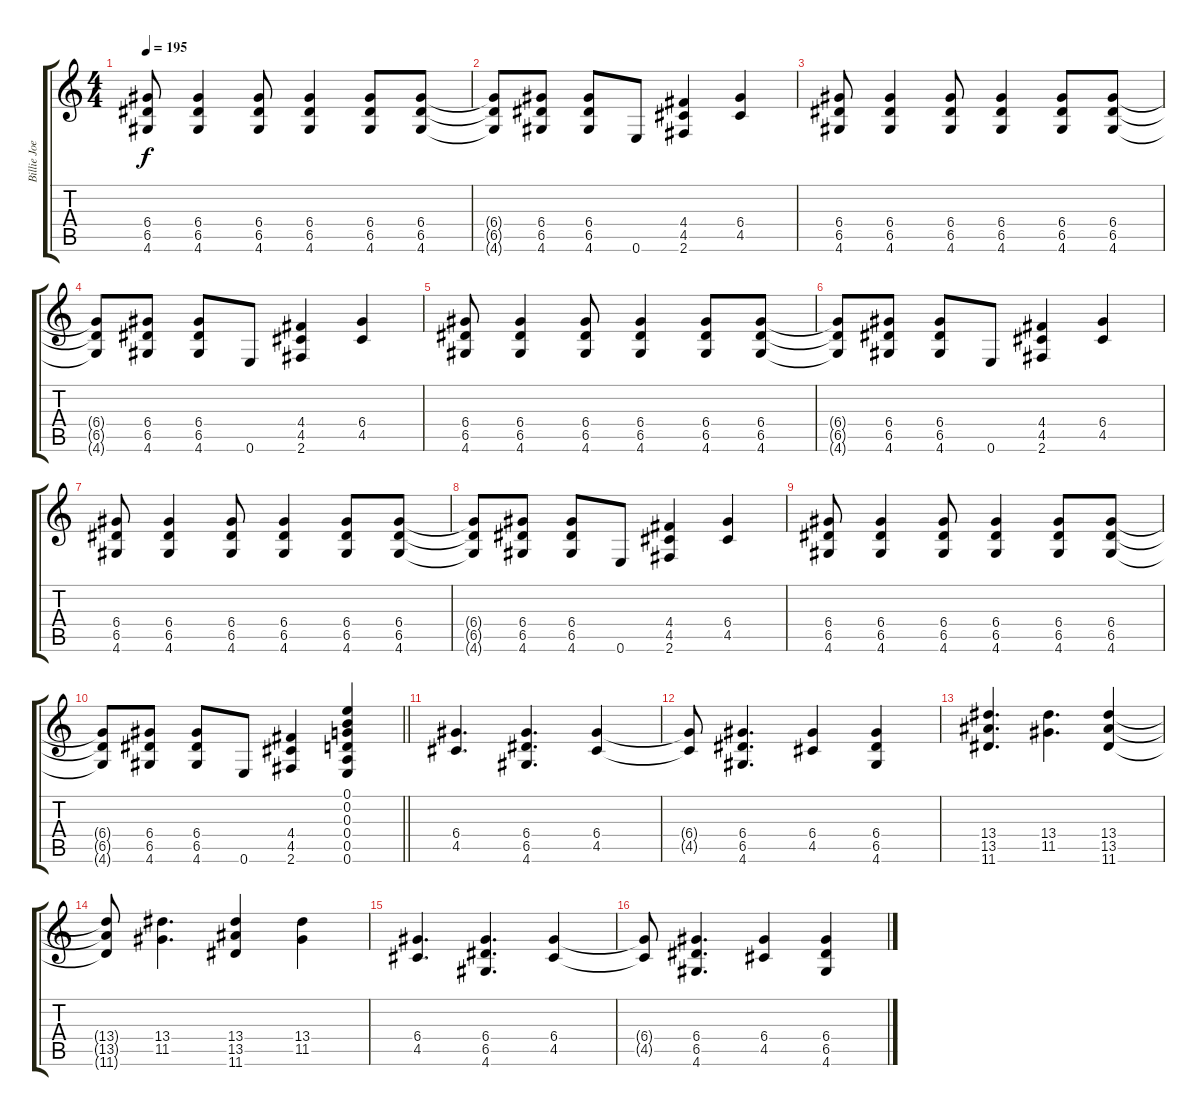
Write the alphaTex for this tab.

\track ("Billie Joe" "Billie Joe") {instrument distortionguitar}
\staff {score tabs}
\tuning (E4 B3 G3 D3 A2 E2) {hide}
\ts (4 4)
\tempo 195
\clef g2
\ks c
(6.4 6.5 4.6).8{dy f} (6.4 6.5 4.6).4 (6.4 6.5 4.6).8 (6.4 6.5 4.6).4 (6.4 6.5 4.6).8 (6.4 6.5 4.6).8 |
(6.4{t} 6.5{t} 4.6{t}).8 (6.4 6.5 4.6).8 (6.4 6.5 4.6).8 0.6.8 (4.4 4.5 2.6).4 (6.4 4.5).4 |
(6.4 6.5 4.6).8 (6.4 6.5 4.6).4 (6.4 6.5 4.6).8 (6.4 6.5 4.6).4 (6.4 6.5 4.6).8 (6.4 6.5 4.6).8 |
(6.4{t} 6.5{t} 4.6{t}).8 (6.4 6.5 4.6).8 (6.4 6.5 4.6).8 0.6.8 (4.4 4.5 2.6).4 (6.4 4.5).4 |
(6.4 6.5 4.6).8 (6.4 6.5 4.6).4 (6.4 6.5 4.6).8 (6.4 6.5 4.6).4 (6.4 6.5 4.6).8 (6.4 6.5 4.6).8 |
(6.4{t} 6.5{t} 4.6{t}).8 (6.4 6.5 4.6).8 (6.4 6.5 4.6).8 0.6.8 (4.4 4.5 2.6).4 (6.4 4.5).4 |
(6.4 6.5 4.6).8 (6.4 6.5 4.6).4 (6.4 6.5 4.6).8 (6.4 6.5 4.6).4 (6.4 6.5 4.6).8 (6.4 6.5 4.6).8 |
(6.4{t} 6.5{t} 4.6{t}).8 (6.4 6.5 4.6).8 (6.4 6.5 4.6).8 0.6.8 (4.4 4.5 2.6).4 (6.4 4.5).4 |
(6.4 6.5 4.6).8 (6.4 6.5 4.6).4 (6.4 6.5 4.6).8 (6.4 6.5 4.6).4 (6.4 6.5 4.6).8 (6.4 6.5 4.6).8 |
\barLineRight lightlight
(6.4{t} 6.5{t} 4.6{t}).8 (6.4 6.5 4.6).8 (6.4 6.5 4.6).8 0.6.8 (4.4 4.5 2.6).4 (0.1 0.2 0.3 0.4 0.5 0.6).4 |
(6.4 4.5).4{d} (6.4 6.5 4.6).4{d} (6.4 4.5).4 |
(6.4{t} 4.5{t}).8 (6.4 6.5 4.6).4{d} (6.4 4.5).4 (6.4 6.5 4.6).4 |
(13.4 13.5 11.6).4{d} (13.4 11.5).4{d} (13.4 13.5 11.6).4 |
(13.4{t} 13.5{t} 11.6{t}).8 (13.4 11.5).4{d} (13.4 13.5 11.6).4 (13.4 11.5).4 |
(6.4 4.5).4{d} (6.4 6.5 4.6).4{d} (6.4 4.5).4 |
(6.4{t} 4.5{t}).8 (6.4 6.5 4.6).4{d} (6.4 4.5).4 (6.4 6.5 4.6).4
